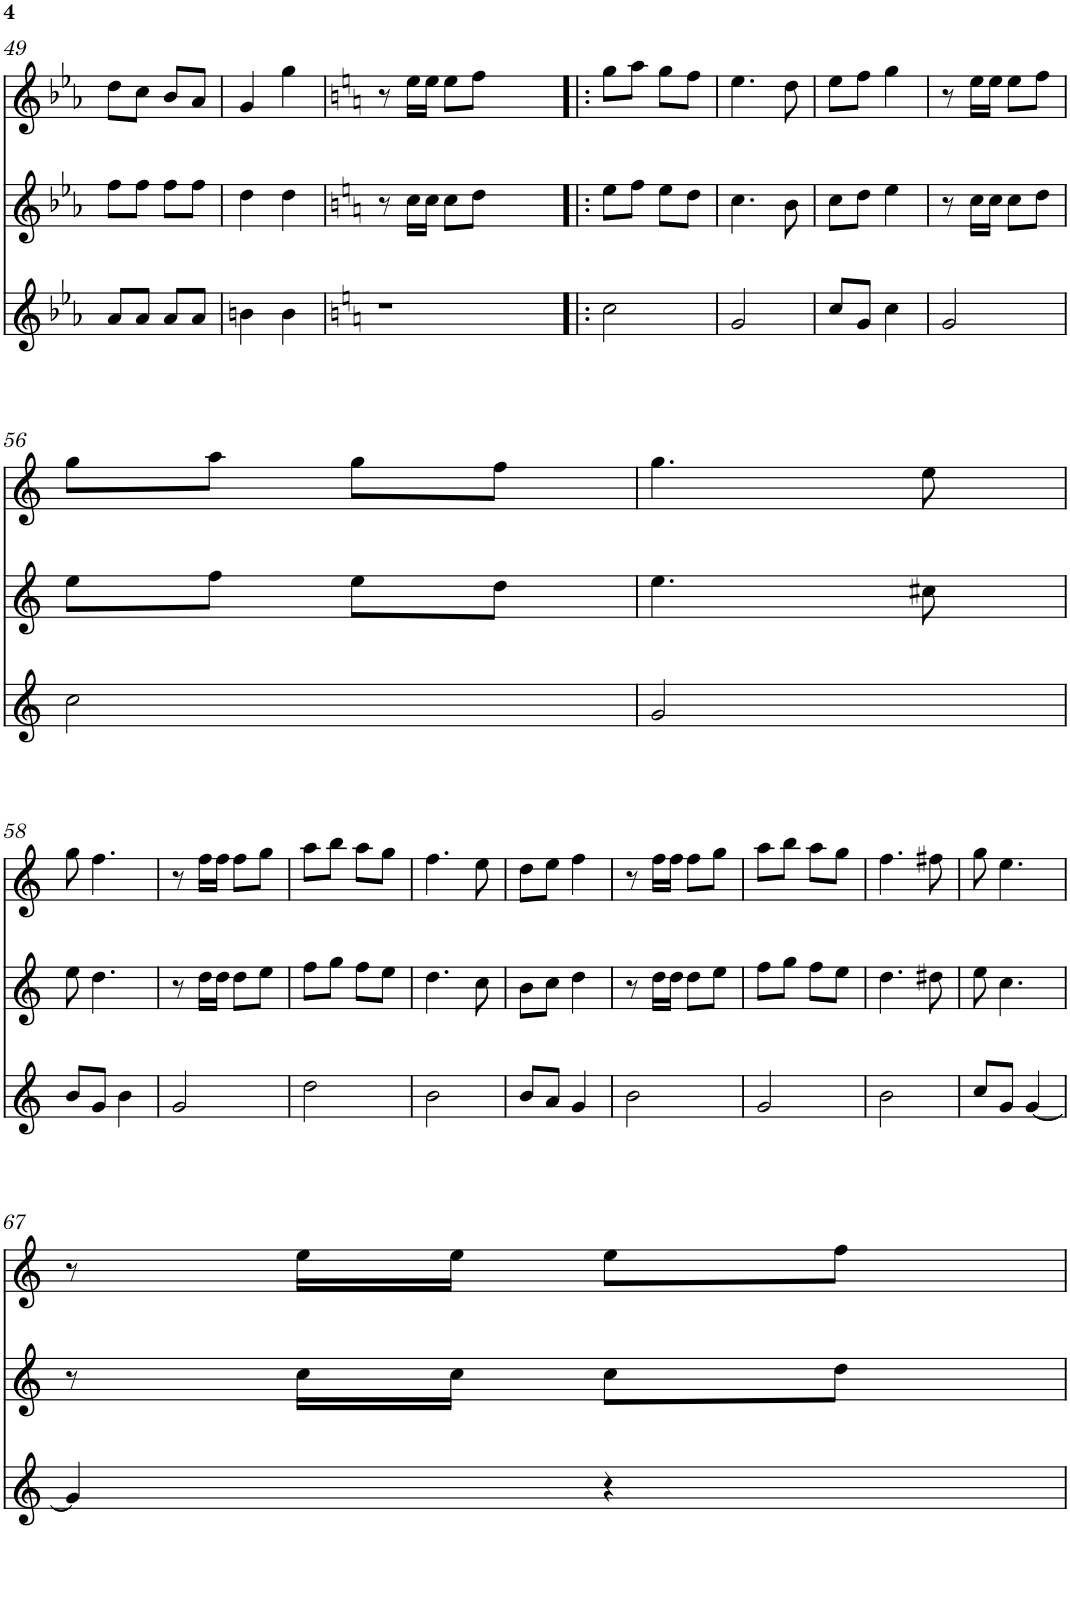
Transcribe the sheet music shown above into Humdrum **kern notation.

**kern	**kern	**kern
*part3	*part2	*part1
*staff3	*staff2	*staff1
*I"Gralla 3	*I"Gralla 2	*I"Gralla 1
!!LO:PB:g=z
*clefG2	*clefG2	*clefG2
*k[b-e-a-]	*k[b-e-a-]	*k[b-e-a-]
*M2/4	*M2/4	*M2/4
=49	=49	=49
8a-/L	8ff\L	8dd\L
8a-/J	8ff\J	8cc\J
8a-/L	8ff\L	8b-/L
8a-/J	8ff\J	8a-/J
=50	=50	=50
4bn\	4dd\	4g/
4b\	4dd\	4gg\
=51	=51	=51
*k[]	*k[]	*k[]
2r	8r	8r
.	16cc\LL	16ee\LL
.	16cc\JJ	16ee\JJ
.	8cc\L	8ee\L
.	8dd\J	8ff\J
2ryy	2ryy	2ryy
=52!|:	=52!|:	=52!|:
2cc\	8ee\L	8gg\L
.	8ff\J	8aa\J
.	8ee\L	8gg\L
.	8dd\J	8ff\J
=53	=53	=53
2g/	4.cc\	4.ee\
.	8b\	8dd\
=54	=54	=54
8cc/L	8cc\L	8ee\L
8g/J	8dd\J	8ff\J
4cc\	4ee\	4gg\
=55	=55	=55
2g/	8r	8r
.	16cc\LL	16ee\LL
.	16cc\JJ	16ee\JJ
.	8cc\L	8ee\L
.	8dd\J	8ff\J
!!LO:LB:g=z
=56	=56	=56
2cc\	8ee\L	8gg\L
.	8ff\J	8aa\J
.	8ee\L	8gg\L
.	8dd\J	8ff\J
=57	=57	=57
2g/	4.ee\	4.gg\
.	8cc#X\	8ee\
!!LO:LB:g=z
=58	=58	=58
8b/L	8ee\	8gg\
8g/J	4.dd\	4.ff\
4b\	.	.
=59	=59	=59
2g/	8r	8r
.	16dd\LL	16ff\LL
.	16dd\JJ	16ff\JJ
.	8dd\L	8ff\L
.	8ee\J	8gg\J
=60	=60	=60
2dd\	8ff\L	8aa\L
.	8gg\J	8bb\J
.	8ff\L	8aa\L
.	8ee\J	8gg\J
=61	=61	=61
2b\	4.dd\	4.ff\
.	8cc\	8ee\
=62	=62	=62
8b/L	8b\L	8dd\L
8a/J	8cc\J	8ee\J
4g/	4dd\	4ff\
=63	=63	=63
2b\	8r	8r
.	16dd\LL	16ff\LL
.	16dd\JJ	16ff\JJ
.	8dd\L	8ff\L
.	8ee\J	8gg\J
=64	=64	=64
2g/	8ff\L	8aa\L
.	8gg\J	8bb\J
.	8ff\L	8aa\L
.	8ee\J	8gg\J
=65	=65	=65
2b\	4.dd\	4.ff\
.	8dd#X\	8ff#X\
=66	=66	=66
8cc/L	8ee\	8gg\
8g/J	4.cc\	4.ee\
[4g/	.	.
!!LO:LB:g=z
=67	=67	=67
4g/]	8r	8r
.	16cc\LL	16ee\LL
.	16cc\JJ	16ee\JJ
4r	8cc\L	8ee\L
.	8dd\J	8ff\J
=	=	=
*-	*-	*-
